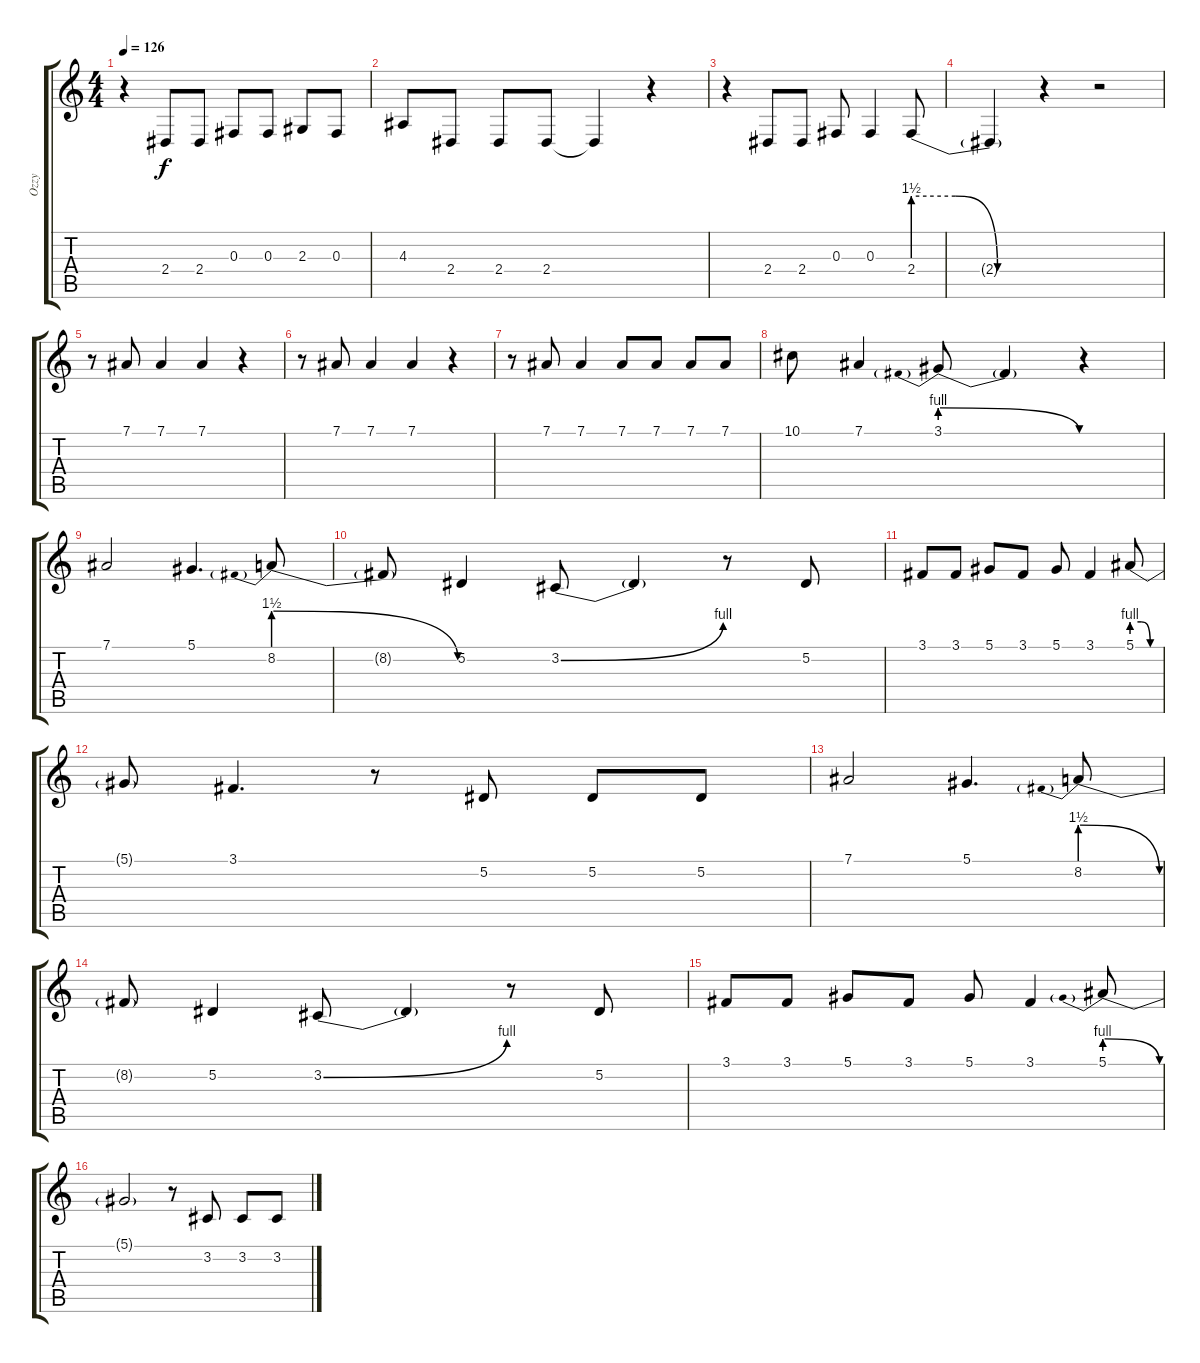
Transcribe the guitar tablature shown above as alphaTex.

\track ("Ozzy" "Ozzy") {instrument lead6voice}
\staff {score tabs}
\tuning (Eb4 Bb3 Gb3 Db3 Ab2 Eb2) {hide}
\ts (4 4)
\tempo 126
\clef g2
\ks c
r.4{dy f} 2.4.8 2.4.8 0.3.8 0.3.8 2.3.8 0.3.8 |
4.3.8 2.4.8 2.4.8 2.4.8 2.4{t}.4 r.4 |
r.4 2.4.8 2.4.8 0.3.8 0.3.4 2.4{be (custom 0 6 20 6 40 0 60 0)}.8 |
2.4{t}.4 r.4 r.2 |
r.8 7.1.8 7.1.4 7.1.4 r.4 |
r.8 7.1.8 7.1.4 7.1.4 r.4 |
r.8 7.1.8 7.1.4 7.1.8 7.1.8 7.1.8 7.1.8 |
10.1.8 7.1.4 3.1{be (prebendrelease 0 4 60 0)}.8 3.1{t}.4 r.4 |
7.1.2 5.1.4{d} 8.2{be (prebendrelease 0 6 60 0)}.8 |
8.2{t}.8 5.2.4 3.2{be (bend 0 0 60 4)}.8 3.2{t}.4 r.8 5.2.8 |
3.1.8 3.1.8 5.1.8 3.1.8 5.1.8 3.1.4 5.1{be (custom 0 4 20 4 40 0 60 0)}.8 |
5.1{t}.8 3.1.4{d} r.8 5.2.8 5.2.8 5.2.8 |
7.1.2 5.1.4{d} 8.2{be (prebendrelease 0 6 60 0)}.8 |
8.2{t}.8 5.2.4 3.2{be (bend 0 0 60 4)}.8 3.2{t}.4 r.8 5.2.8 |
3.1.8 3.1.8 5.1.8 3.1.8 5.1.8 3.1.4 5.1{be (prebendrelease 0 4 60 0)}.8 |
5.1{t}.2 r.8 3.2.8 3.2.8 3.2.8
